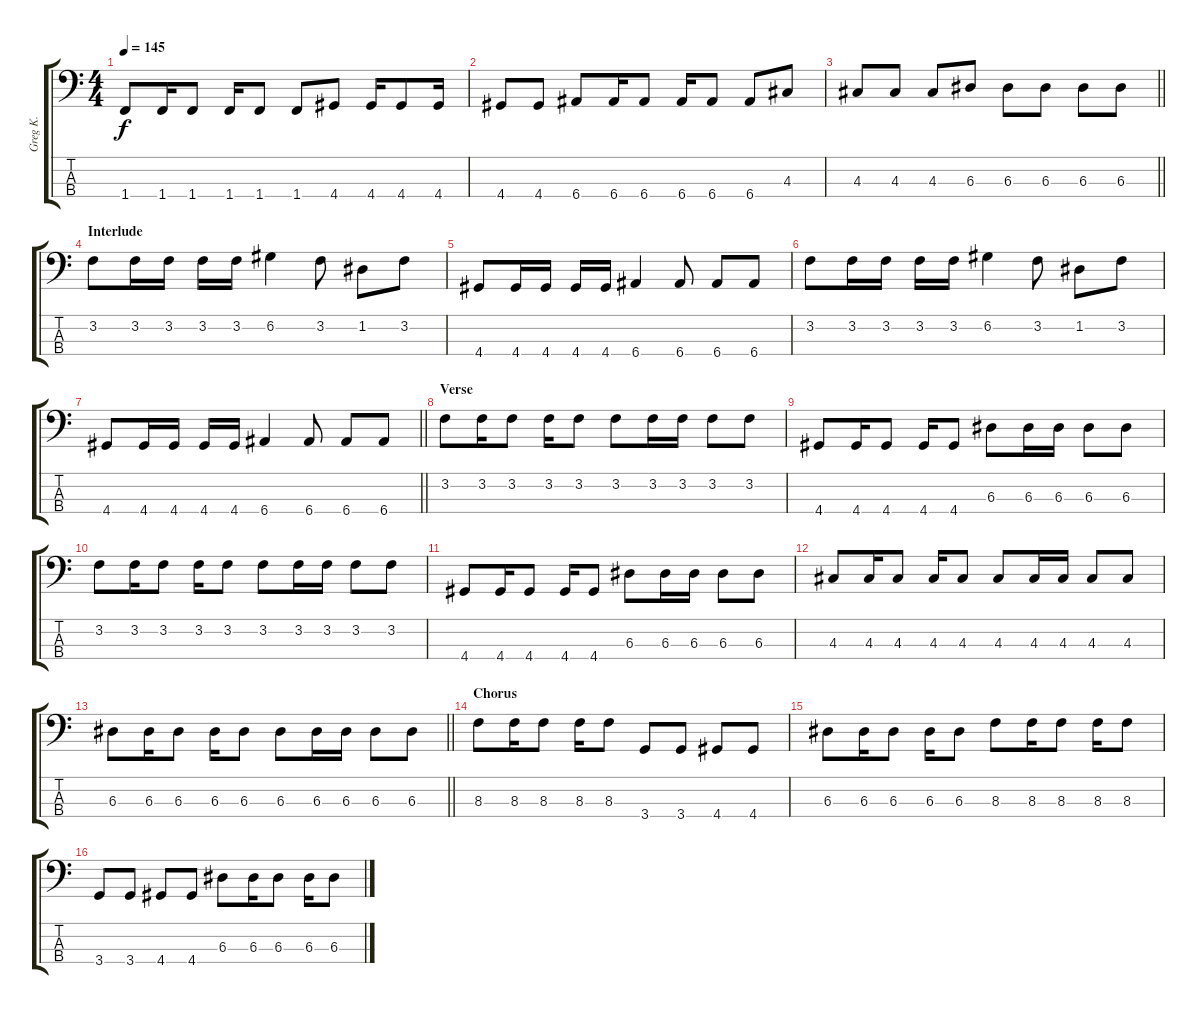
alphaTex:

\track ("Greg K." "Greg K.") {instrument electricbasspick}
\staff {score tabs}
\tuning (G2 D2 A1 E1) {hide}
\ts (4 4)
\tempo 145
\clef f4
\ks c
1.4.8{dy f} 1.4.16 1.4.8 1.4.16 1.4.8 1.4.8 4.4.8 4.4.16 4.4.8 4.4.16 |
4.4.8 4.4.8 6.4.8 6.4.16 6.4.8 6.4.16 6.4.8 6.4.8 4.3.8 |
\barLineRight lightlight
4.3.8 4.3.8 4.3.8 6.3.8 6.3.8 6.3.8 6.3.8 6.3.8 |
\section ("" "Interlude")
3.2.8 3.2.16 3.2.16 3.2.16 3.2.16 6.2.4 3.2.8 1.2.8 3.2.8 |
4.4.8 4.4.16 4.4.16 4.4.16 4.4.16 6.4.4 6.4.8 6.4.8 6.4.8 |
3.2.8 3.2.16 3.2.16 3.2.16 3.2.16 6.2.4 3.2.8 1.2.8 3.2.8 |
\barLineRight lightlight
4.4.8 4.4.16 4.4.16 4.4.16 4.4.16 6.4.4 6.4.8 6.4.8 6.4.8 |
\section ("" "Verse")
3.2.8 3.2.16 3.2.8 3.2.16 3.2.8 3.2.8 3.2.16 3.2.16 3.2.8 3.2.8 |
4.4.8 4.4.16 4.4.8 4.4.16 4.4.8 6.3.8 6.3.16 6.3.16 6.3.8 6.3.8 |
3.2.8 3.2.16 3.2.8 3.2.16 3.2.8 3.2.8 3.2.16 3.2.16 3.2.8 3.2.8 |
4.4.8 4.4.16 4.4.8 4.4.16 4.4.8 6.3.8 6.3.16 6.3.16 6.3.8 6.3.8 |
4.3.8 4.3.16 4.3.8 4.3.16 4.3.8 4.3.8 4.3.16 4.3.16 4.3.8 4.3.8 |
\barLineRight lightlight
6.3.8 6.3.16 6.3.8 6.3.16 6.3.8 6.3.8 6.3.16 6.3.16 6.3.8 6.3.8 |
\section ("" "Chorus")
8.3.8 8.3.16 8.3.8 8.3.16 8.3.8 3.4.8 3.4.8 4.4.8 4.4.8 |
6.3.8 6.3.16 6.3.8 6.3.16 6.3.8 8.3.8 8.3.16 8.3.8 8.3.16 8.3.8 |
3.4.8 3.4.8 4.4.8 4.4.8 6.3.8 6.3.16 6.3.8 6.3.16 6.3.8
